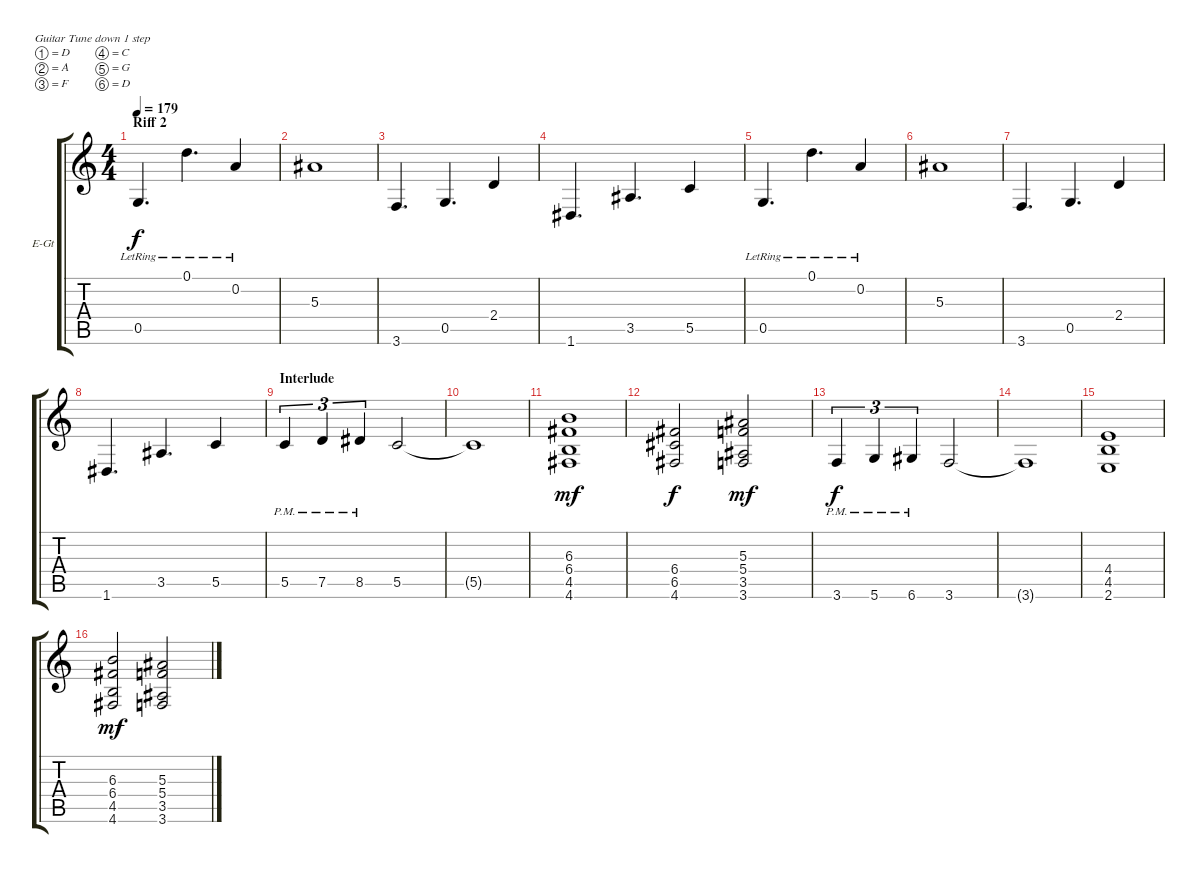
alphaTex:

\bracketExtendMode groupsimilarinstruments
\firstSystemTrackNameOrientation horizontal
\otherSystemsTrackNameOrientation horizontal
\track ("Rythm Guitar" "E-Gt") {multiBarRest instrument overdrivenguitar}
\staff {score tabs}
\tuning (D4 A3 F3 C3 G2 D2)
\ts (4 4)
\section ("" "Riff 2")
\tempo 179
\clef g2
\ks c
0.5{lr}.4{d dy f} 0.1{lr}.4{d} 0.2{lr}.4 |
5.3.1 |
3.6.4{d} 0.5.4{d} 2.4.4 |
1.6.4{d} 3.5.4{d} 5.5.4 |
0.5{lr}.4{d} 0.1{lr}.4{d} 0.2{lr}.4 |
5.3.1 |
3.6.4{d} 0.5.4{d} 2.4.4 |
1.6.4{d} 3.5.4{d} 5.5.4 |
\section ("" "Interlude")
5.5{pm}.4{tu (3 2)} 7.5{pm}.4{tu (3 2)} 8.5{pm}.4{tu (3 2)} 5.5.2 |
5.5{t}.1 |
(6.3 6.4 4.5 4.6).1{dy mf} |
(6.4 6.5 4.6).2{dy f} (5.3 5.4 3.5 3.6).2{dy mf} |
3.6{pm}.4{tu (3 2) dy f} 5.6{pm}.4{tu (3 2)} 6.6{pm}.4{tu (3 2)} 3.6.2 |
3.6{t}.1 |
(4.4 4.5 2.6).1 |
(6.3 6.4 4.5 4.6).2{dy mf} (5.3 5.4 3.5 3.6).2
